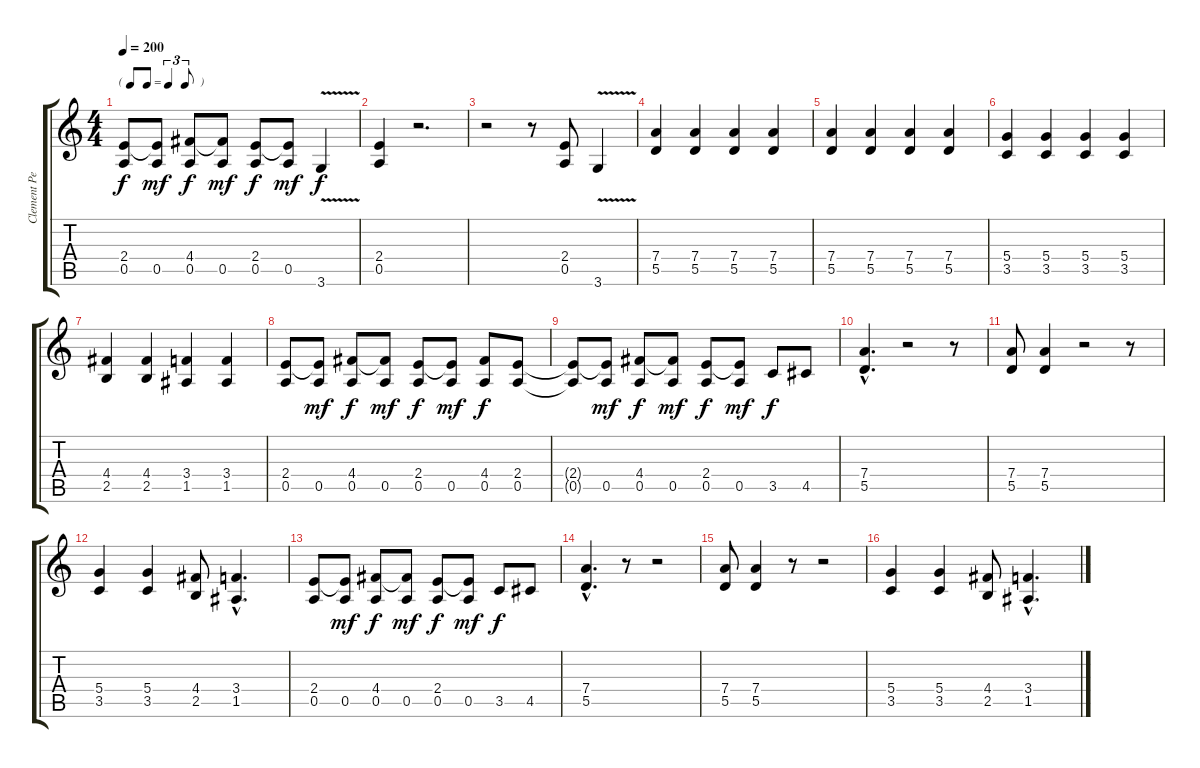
\track ("Clement Peerens" "Clement Pe") {instrument distortionguitar}
\staff {score tabs}
\tuning (E4 B3 G3 D3 A2 E2) {hide}
\ts (4 4)
\tf triplet8th
\tempo 200
\clef g2
\ks c
(2.4{t} 0.5{t}).8{dy f} (2.4{t} 0.5).8{dy mf} (4.4 0.5).8{dy f} (4.4{t} 0.5).8{dy mf} (2.4 0.5).8{dy f} (2.4{t} 0.5).8{dy mf} 3.6{v}.4{dy f} |
(2.4 0.5).4 r.2{d} |
r.2 r.8 (2.4 0.5).8 3.6{v}.4 |
(7.4 5.5).4 (7.4 5.5).4 (7.4 5.5).4 (7.4 5.5).4 |
(7.4 5.5).4 (7.4 5.5).4 (7.4 5.5).4 (7.4 5.5).4 |
(5.4 3.5).4 (5.4 3.5).4 (5.4 3.5).4 (5.4 3.5).4 |
(4.4 2.5).4 (4.4 2.5).4 (3.4 1.5).4 (3.4 1.5).4 |
(2.4 0.5).8 (2.4{t} 0.5).8{dy mf} (4.4 0.5).8{dy f} (4.4{t} 0.5).8{dy mf} (2.4 0.5).8{dy f} (2.4{t} 0.5).8{dy mf} (4.4 0.5).8{dy f} (2.4 0.5).8 |
(2.4{t} 0.5{t}).8 (2.4{t} 0.5).8{dy mf} (4.4 0.5).8{dy f} (4.4{t} 0.5).8{dy mf} (2.4 0.5).8{dy f} (2.4{t} 0.5).8{dy mf} 3.5.8{dy f} 4.5.8 |
(7.4{hac} 5.5{hac}).4{d} r.2 r.8 |
(7.4 5.5).8 (7.4 5.5).4 r.2 r.8 |
(5.4 3.5).4 (5.4 3.5).4 (4.4 2.5).8 (3.4{hac} 1.5{hac}).4{d} |
(2.4 0.5).8 (2.4{t} 0.5).8{dy mf} (4.4 0.5).8{dy f} (4.4{t} 0.5).8{dy mf} (2.4 0.5).8{dy f} (2.4{t} 0.5).8{dy mf} 3.5.8{dy f} 4.5.8 |
(7.4{hac} 5.5{hac}).4{d} r.8 r.2 |
(7.4 5.5).8 (7.4 5.5).4 r.8 r.2 |
(5.4 3.5).4 (5.4 3.5).4 (4.4 2.5).8 (3.4{hac} 1.5{hac}).4{d}
